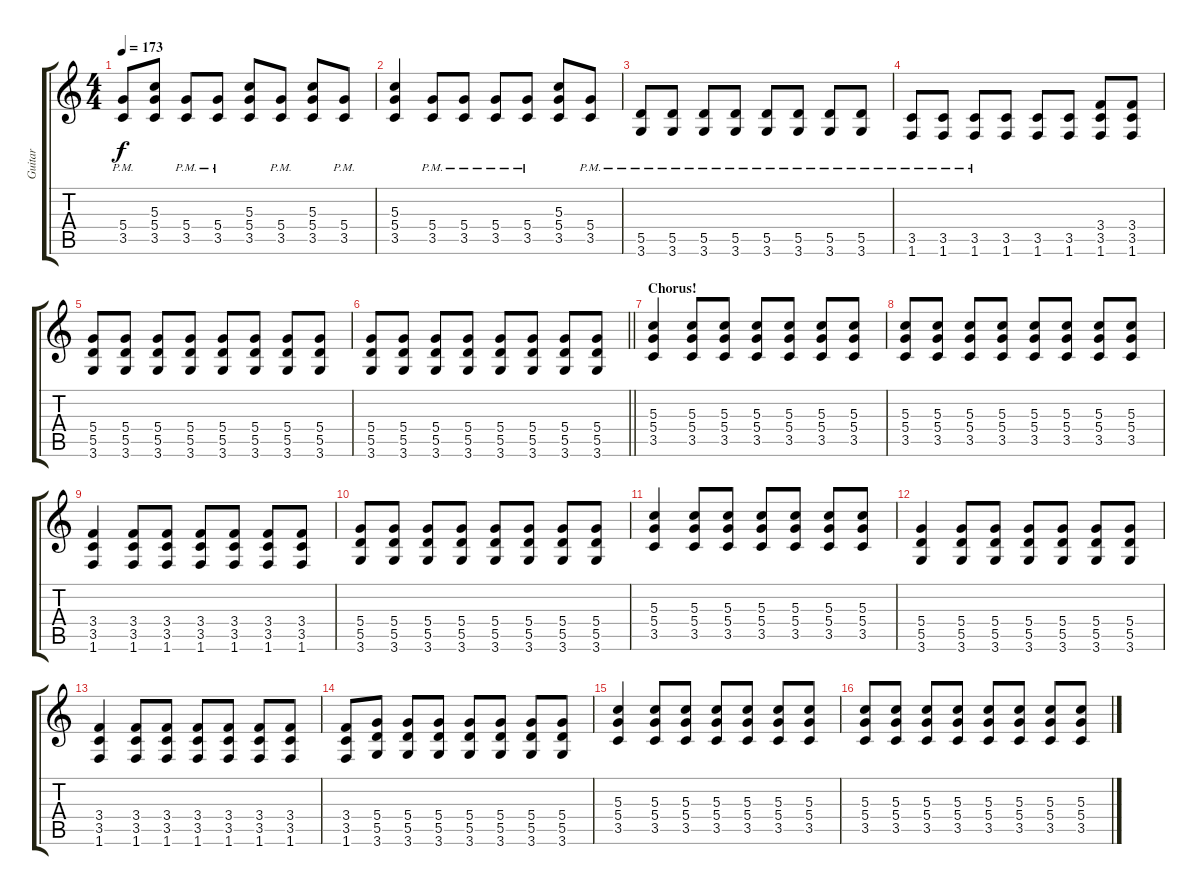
\track ("Guitar" "Guitar") {instrument distortionguitar}
\staff {score tabs}
\tuning (E4 B3 G3 D3 A2 E2) {hide}
\ts (4 4)
\tempo 173
\clef g2
\ks c
(5.4{pm} 3.5{pm}).8{dy f} (5.3 5.4 3.5).8 (5.4{pm} 3.5{pm}).8 (5.4{pm} 3.5{pm}).8 (5.3 5.4 3.5).8 (5.4{pm} 3.5{pm}).8 (5.3 5.4 3.5).8 (5.4{pm} 3.5{pm}).8 |
(5.3 5.4 3.5).4 (5.4{pm} 3.5{pm}).8 (5.4{pm} 3.5{pm}).8 (5.4{pm} 3.5{pm}).8 (5.4{pm} 3.5{pm}).8 (5.3 5.4 3.5).8 (5.4{pm} 3.5{pm}).8 |
(5.5{pm} 3.6{pm}).8 (5.5{pm} 3.6{pm}).8 (5.5{pm} 3.6{pm}).8 (5.5{pm} 3.6{pm}).8 (5.5{pm} 3.6{pm}).8 (5.5{pm} 3.6{pm}).8 (5.5{pm} 3.6{pm}).8 (5.5{pm} 3.6{pm}).8 |
(3.5{pm} 1.6{pm}).8 (3.5{pm} 1.6{pm}).8 (3.5{pm} 1.6{pm}).8 (3.5 1.6).8 (3.5 1.6).8 (3.5 1.6).8 (3.4 3.5 1.6).8 (3.4 3.5 1.6).8 |
(5.4 5.5 3.6).8 (5.4 5.5 3.6).8 (5.4 5.5 3.6).8 (5.4 5.5 3.6).8 (5.4 5.5 3.6).8 (5.4 5.5 3.6).8 (5.4 5.5 3.6).8 (5.4 5.5 3.6).8 |
\barLineRight lightlight
(5.4 5.5 3.6).8 (5.4 5.5 3.6).8 (5.4 5.5 3.6).8 (5.4 5.5 3.6).8 (5.4 5.5 3.6).8 (5.4 5.5 3.6).8 (5.4 5.5 3.6).8 (5.4 5.5 3.6).8 |
\section ("" "Chorus!")
(5.3 5.4 3.5).4 (5.3 5.4 3.5).8 (5.3 5.4 3.5).8 (5.3 5.4 3.5).8 (5.3 5.4 3.5).8 (5.3 5.4 3.5).8 (5.3 5.4 3.5).8 |
(5.3 5.4 3.5).8 (5.3 5.4 3.5).8 (5.3 5.4 3.5).8 (5.3 5.4 3.5).8 (5.3 5.4 3.5).8 (5.3 5.4 3.5).8 (5.3 5.4 3.5).8 (5.3 5.4 3.5).8 |
(3.4 3.5 1.6).4 (3.4 3.5 1.6).8 (3.4 3.5 1.6).8 (3.4 3.5 1.6).8 (3.4 3.5 1.6).8 (3.4 3.5 1.6).8 (3.4 3.5 1.6).8 |
(5.4 5.5 3.6).8 (5.4 5.5 3.6).8 (5.4 5.5 3.6).8 (5.4 5.5 3.6).8 (5.4 5.5 3.6).8 (5.4 5.5 3.6).8 (5.4 5.5 3.6).8 (5.4 5.5 3.6).8 |
(5.3 5.4 3.5).4 (5.3 5.4 3.5).8 (5.3 5.4 3.5).8 (5.3 5.4 3.5).8 (5.3 5.4 3.5).8 (5.3 5.4 3.5).8 (5.3 5.4 3.5).8 |
(5.4 5.5 3.6).4 (5.4 5.5 3.6).8 (5.4 5.5 3.6).8 (5.4 5.5 3.6).8 (5.4 5.5 3.6).8 (5.4 5.5 3.6).8 (5.4 5.5 3.6).8 |
(3.4 3.5 1.6).4 (3.4 3.5 1.6).8 (3.4 3.5 1.6).8 (3.4 3.5 1.6).8 (3.4 3.5 1.6).8 (3.4 3.5 1.6).8 (3.4 3.5 1.6).8 |
(3.4 3.5 1.6).8 (5.4 5.5 3.6).8 (5.4 5.5 3.6).8 (5.4 5.5 3.6).8 (5.4 5.5 3.6).8 (5.4 5.5 3.6).8 (5.4 5.5 3.6).8 (5.4 5.5 3.6).8 |
(5.3 5.4 3.5).4 (5.3 5.4 3.5).8 (5.3 5.4 3.5).8 (5.3 5.4 3.5).8 (5.3 5.4 3.5).8 (5.3 5.4 3.5).8 (5.3 5.4 3.5).8 |
(5.3 5.4 3.5).8 (5.3 5.4 3.5).8 (5.3 5.4 3.5).8 (5.3 5.4 3.5).8 (5.3 5.4 3.5).8 (5.3 5.4 3.5).8 (5.3 5.4 3.5).8 (5.3 5.4 3.5).8
